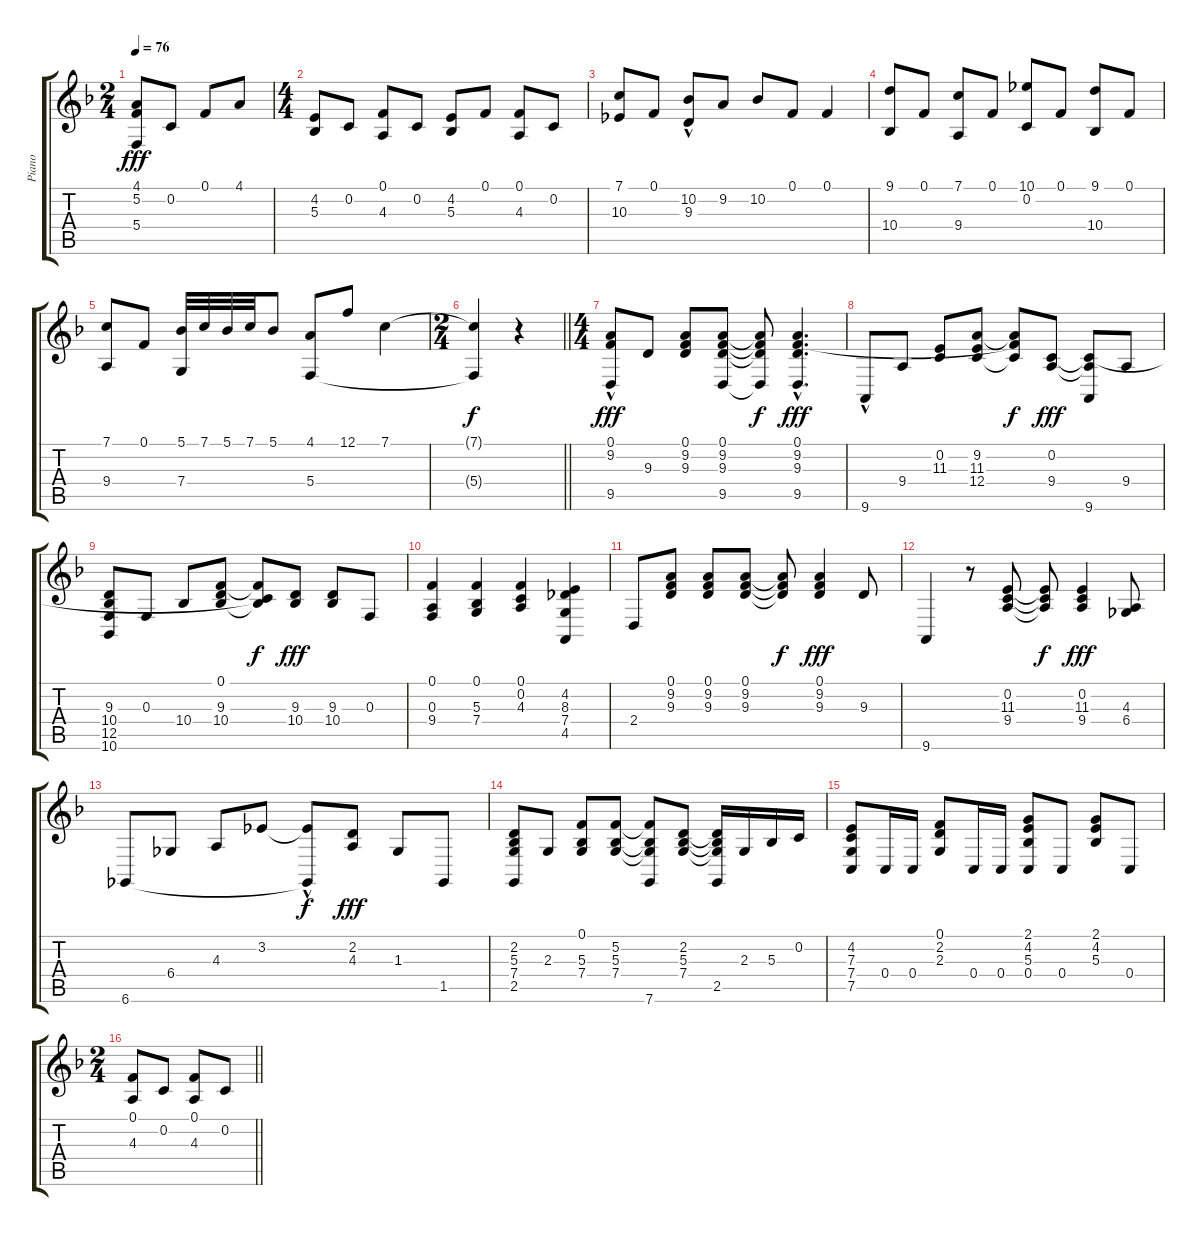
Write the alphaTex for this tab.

\track ("Piano " "Piano ") {instrument honkytonkpiano}
\staff {score tabs}
\tuning (F4 C4 F3 C3 F2 C2) {hide}
\ts (2 4)
\tempo 76
\clef g2
\ks f
(4.1 5.2 5.4).8{dy fff} 0.2.8 0.1.8 4.1.8 |
\ts (4 4)
(4.2 5.3).8 0.2.8 (0.1 4.3).8 0.2.8 (4.2 5.3).8 0.1.8 (0.1 4.3).8 0.2.8 |
(7.1 10.3).8 0.1.8 (10.2 9.3{hac}).8 9.2.8 10.2.8 0.1.8 0.1.4 |
(9.1 10.4).8 0.1.8 (7.1 9.4).8 0.1.8 (10.1 0.2).8 0.1.8 (9.1 10.4).8 0.1.8 |
(7.1 9.4).8 0.1.8 (5.1 7.4).32 7.1.32 5.1.32 7.1.32 5.1.8 (4.1 5.4).8 12.1.8 7.1.4 |
\ts (2 4)
\barLineRight lightlight
(7.1{t} 5.4{t}).4{dy f} r.4 |
\ts (4 4)
(0.1 9.2 9.5{hac}).8{dy fff} 9.3.8 (0.1 9.2 9.3).8 (0.1 9.2 9.3 9.5).8 (0.1{t} 9.2{t} 9.3{t} 9.5{t}).8{dy f} (0.1{hac} 9.2{hac} 9.3{hac} 9.5{hac}).4{d dy fff} |
9.6{hac}.8 9.4.8 (0.2 11.3).8 (9.2 11.3 12.4).8 (0.1{t} 9.2{t} 12.4{t}).8{dy f} (0.2 9.4).8{dy fff} (0.2{t} 9.4{t} 9.6).8 9.4.8 |
(9.3 10.4 12.5 10.6).8 0.3.8 10.4.8 (0.1 9.3 10.4).8 (0.1{t} 0.2{t} 10.4{t}).8{dy f} (9.3 10.4).8{dy fff} (9.3 10.4).8 0.3.8 |
(0.1 0.3 9.4).4 (0.1 5.3 7.4).4 (0.1 0.2 4.3).4 (4.2 8.3 7.4 4.5).4 |
2.4.8 (0.1 9.2 9.3).8 (0.1 9.2 9.3).8 (0.1 9.2 9.3).8 (0.1{t} 9.2{t} 9.3{t}).8{dy f} (0.1 9.2 9.3).4{dy fff} 9.3.8 |
9.6.4 r.8 (0.2 11.3 9.4).8 (0.2{t} 11.3{t} 9.4{t}).8{dy f} (0.2 11.3 9.4).4{dy fff} (4.3 6.4).8 |
6.6.8 6.4.8 4.3.8 3.2.8 (3.2{t} 6.6{hac t}).8{dy f} (2.2 4.3).8{dy fff} 1.3.8 1.5.8 |
(2.2 5.3 7.4 2.5).8 2.3.8 (0.1 5.3 7.4).8 (5.2 5.3 7.4).8 (5.2{t} 5.3{t} 7.4{t} 7.6).8 (2.2 5.3 7.4).8 (2.2{t} 5.3{t} 7.4{t} 2.5).16 2.3.16 5.3.16 0.2.16 |
(4.2 7.3 7.4 7.5).8 0.4.16 0.4.16 (0.1 2.2 2.3).8 0.4.16 0.4.16 (2.1 4.2 5.3 0.4).8 0.4.8 (2.1 4.2 5.3).8 0.4.8 |
\ts (2 4)
\barLineRight lightlight
(0.1 4.3).8 0.2.8 (0.1 4.3).8 0.2.8
